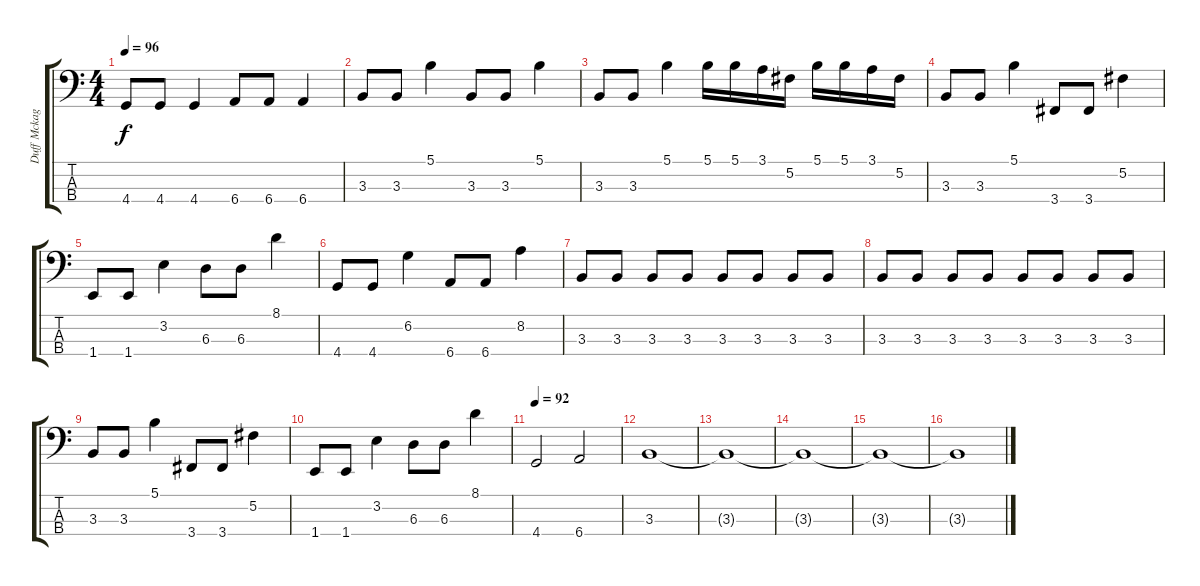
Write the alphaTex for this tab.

\track ("Duff Mckagan" "Duff Mckag") {instrument electricbasspick}
\staff {score tabs}
\tuning (Gb2 Db2 Ab1 Eb1) {hide}
\ts (4 4)
\tempo 96
\clef f4
\ks c
4.4.8{dy f} 4.4.8 4.4.4 6.4.8 6.4.8 6.4.4 |
3.3.8 3.3.8 5.1.4 3.3.8 3.3.8 5.1.4 |
3.3.8 3.3.8 5.1.4 5.1.16 5.1.16 3.1.16 5.2.16 5.1.16 5.1.16 3.1.16 5.2.16 |
3.3.8 3.3.8 5.1.4 3.4.8 3.4.8 5.2.4 |
1.4.8 1.4.8 3.2.4 6.3.8 6.3.8 8.1.4 |
4.4.8 4.4.8 6.2.4 6.4.8 6.4.8 8.2.4 |
3.3.8 3.3.8 3.3.8 3.3.8 3.3.8 3.3.8 3.3.8 3.3.8 |
3.3.8 3.3.8 3.3.8 3.3.8 3.3.8 3.3.8 3.3.8 3.3.8 |
3.3.8 3.3.8 5.1.4 3.4.8 3.4.8 5.2.4 |
1.4.8 1.4.8 3.2.4 6.3.8 6.3.8 8.1.4 |
\tempo 92
4.4.2 6.4.2 |
3.3.1 |
3.3{t}.1 |
3.3{t}.1 |
3.3{t}.1 |
3.3{t}.1
